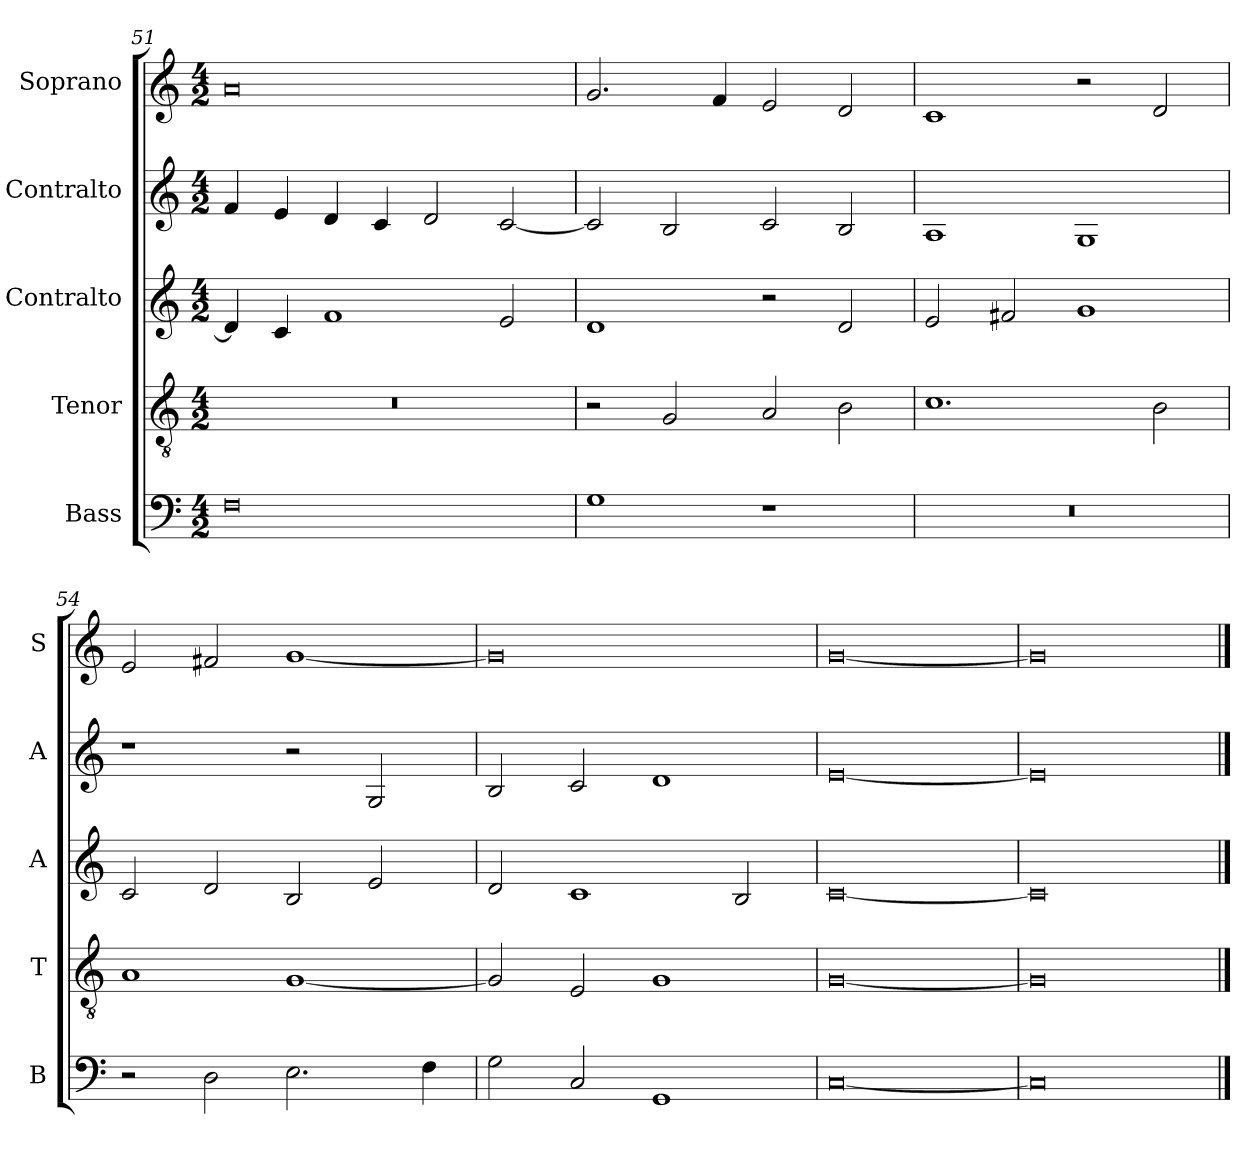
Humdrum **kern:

**kern	**kern	**kern	**kern	**kern
*part5	*part4	*part3	*part2	*part1
*staff5	*staff4	*staff3	*staff2	*staff1
*I"Bass	*I"Tenor	*I"Contralto	*I"Contralto	*I"Soprano
*I'B	*I'T	*I'A	*I'A	*I'S
*clefF4	*clefGv2	*clefG2	*clefG2	*clefG2
*k[]	*k[]	*k[]	*k[]	*k[]
*E:phr	*E:phr	*E:phr	*E:phr	*E:phr
*M4/2	*M4/2	*M4/2	*M4/2	*M4/2
=51	=51	=51	=51	=51
0F	0r	4d]	4f	0a
.	.	4c	4e	.
.	.	1f	4d	.
.	.	.	4c	.
.	.	.	2d	.
.	.	2e	[2c	.
=52	=52	=52	=52	=52
1G	2r	1d	2c]	2.g
.	2G	.	2B	.
.	.	.	.	4f
1r	2A	2r	2c	2e
.	2B	2d	2B	2d
=53	=53	=53	=53	=53
0r	1.c	2e	1A	1c
.	.	2f#X	.	.
.	.	1g	1G	2r
.	2B	.	.	2d
=54	=54	=54	=54	=54
2r	1A	2c	1r	2e
2D	.	2d	.	2f#X
2.E	[1G	2B	2r	[1g
.	.	2e	2G	.
4F	.	.	.	.
=55	=55	=55	=55	=55
2G	2G]	2d	2B	0g]
2C	2E	1c	2c	.
1GG	1G	.	1d	.
.	.	2B	.	.
=56	=56	=56	=56	=56
[0C	[0G	[0c	[0e	[0g
=57	=57	=57	=57	=57
0C]	0G]	0c]	0e]	0g]
==	==	==	==	==
*-	*-	*-	*-	*-
